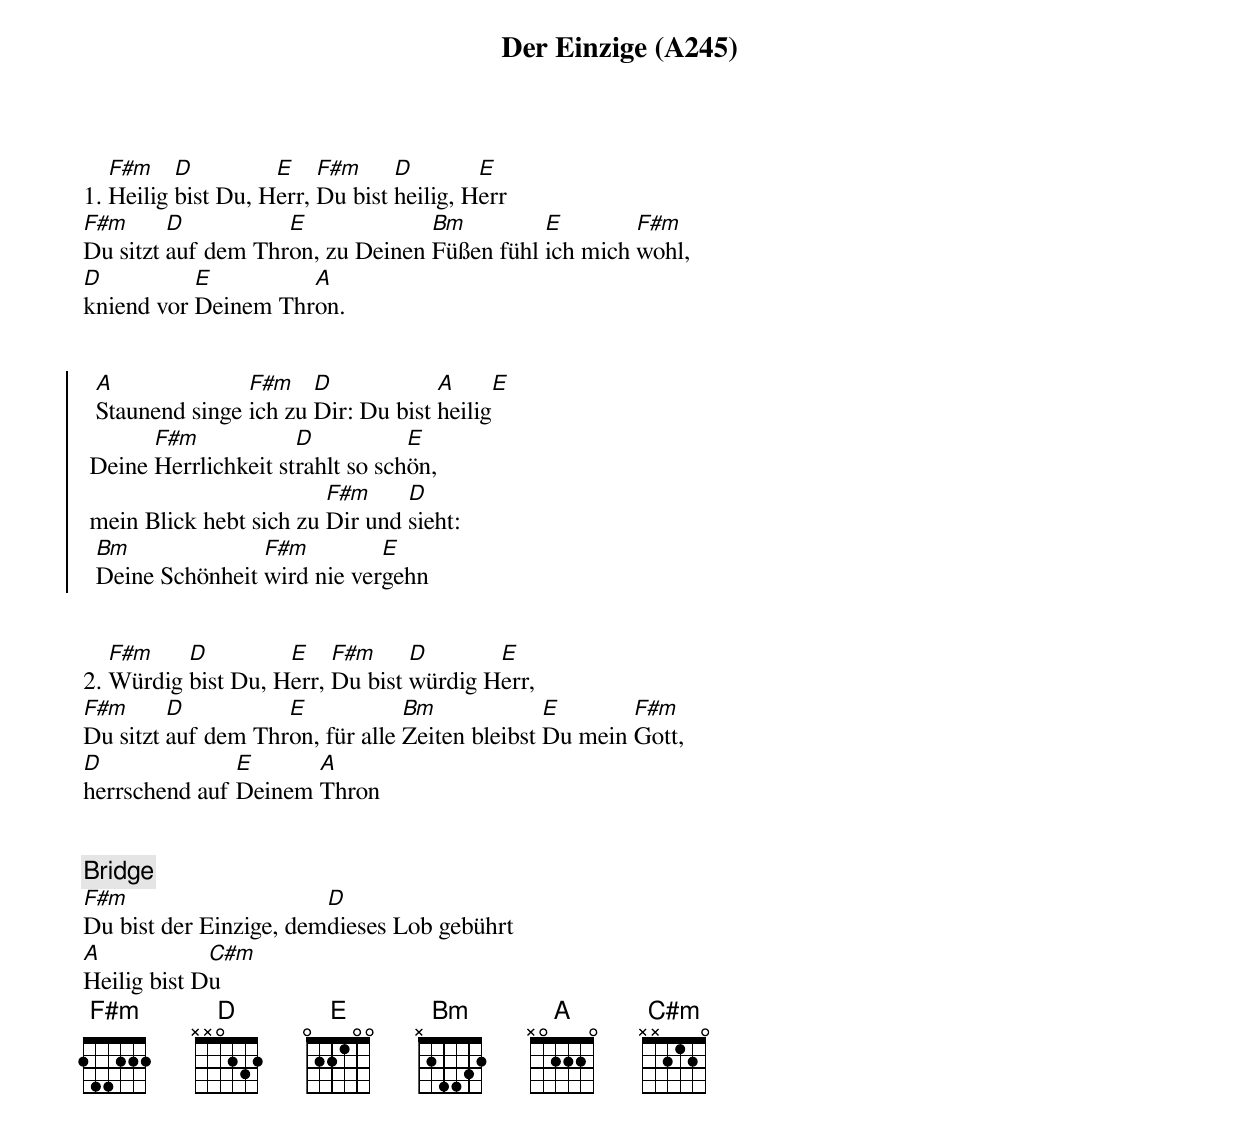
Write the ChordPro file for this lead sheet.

{title: Der Einzige (A245)}
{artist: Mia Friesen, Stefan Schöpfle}

1. [F#m]Heilig [D]bist Du, H[E]err, [F#m]Du bist [D]heilig, H[E]err
[F#m]Du sitzt [D]auf dem Thr[E]on, zu Deinen [Bm]Füßen fühl [E]ich mich [F#m]wohl,
[D]kniend vor [E]Deinem Thr[A]on.


{soc}
  [A]Staunend singe [F#m]ich zu [D]Dir: Du bist [A]heilig[E]
 Deine [F#m]Herrlichkeit st[D]rahlt so sch[E]ön,
 mein Blick hebt sich zu [F#m]Dir und [D]sieht:
  [Bm]Deine Schönheit [F#m]wird nie ver[E]gehn
 {eoc}


2. [F#m]Würdig [D]bist Du, H[E]err, [F#m]Du bist [D]würdig H[E]err,
[F#m]Du sitzt [D]auf dem Thr[E]on, für alle [Bm]Zeiten bleibst [E]Du mein [F#m]Gott,
[D]herrschend auf [E]Deinem [A]Thron


{comment: Bridge}
[F#m]Du bist der Einzige, dem[D]dieses Lob gebührt
[A]Heilig bist D[C#m]u
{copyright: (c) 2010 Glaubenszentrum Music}
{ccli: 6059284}
